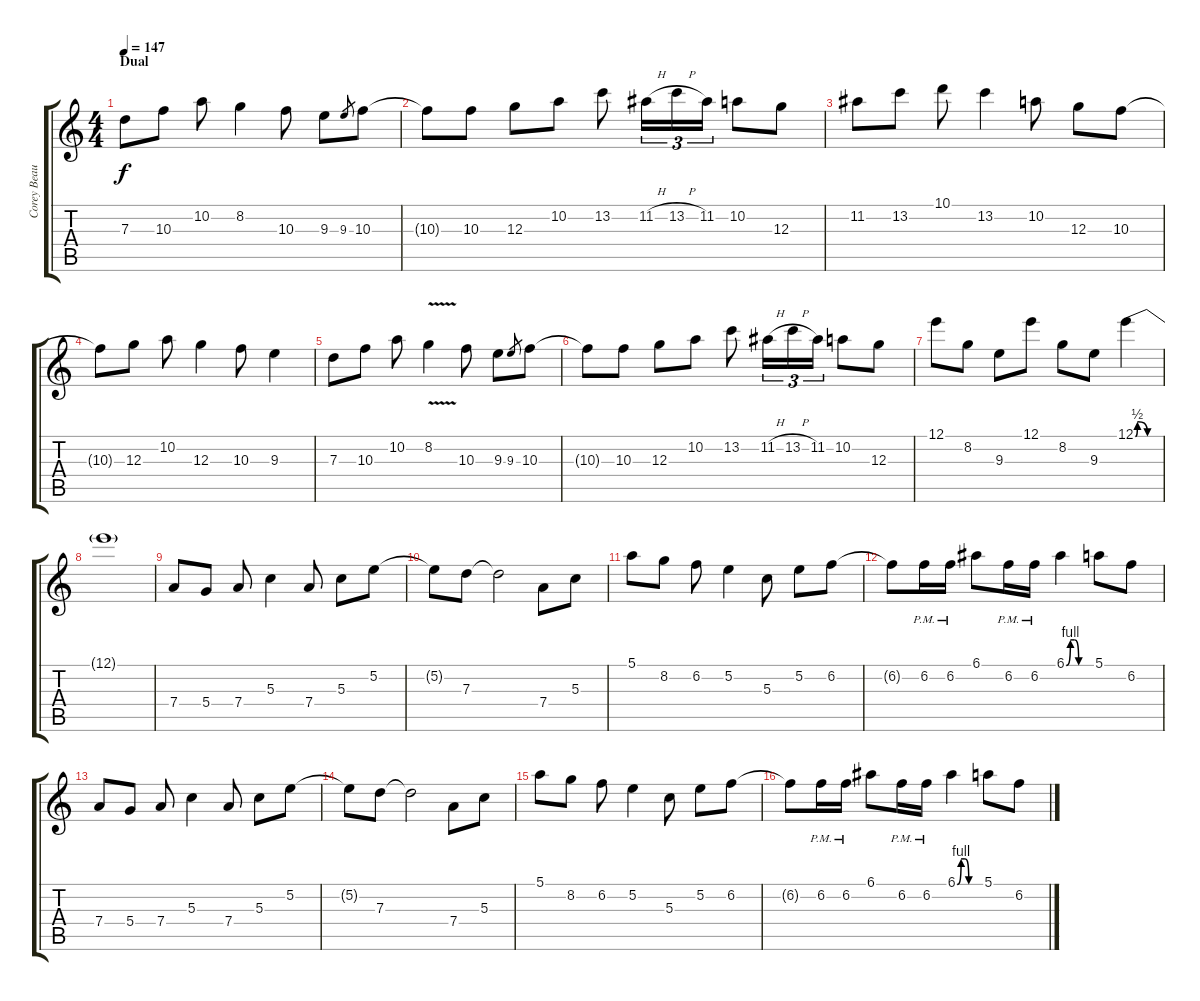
\track ("Corey Beaulieu" "Corey Beau") {instrument distortionguitar}
\staff {score tabs}
\tuning (E4 B3 G3 D3 A2 D2) {hide}
\ts (4 4)
\section ("" "Dual")
\tempo 147
\clef g2
\ks c
7.3.8{dy f} 10.3.8 10.2.8 8.2.4 10.3.8 9.3.8 9.3.8{gr} 10.3.8 |
10.3{t}.8 10.3.8 12.3.8 10.2.8 13.2.8 11.2{h}.16{tu (3 2)} 13.2{h}.16{tu (3 2)} 11.2.16{tu (3 2)} 10.2.8 12.3.8 |
11.2.8 13.2.8 10.1.8 13.2.4 10.2.8 12.3.8 10.3.8 |
10.3{t}.8 12.3.8 10.2.8 12.3.4 10.3.8 9.3.4 |
7.3.8 10.3.8 10.2.8 8.2{v}.4 10.3.8 9.3.8 9.3.8{gr} 10.3.8 |
10.3{t}.8 10.3.8 12.3.8 10.2.8 13.2.8 11.2{h}.16{tu (3 2)} 13.2{h}.16{tu (3 2)} 11.2.16{tu (3 2)} 10.2.8 12.3.8 |
12.1.8 8.2.8 9.3.8 12.1.8 8.2.8 9.3.8 12.1{be (custom 0 0 5 2 30 0 60 0)}.4 |
12.1{t}.1 |
7.4.8 5.4.8 7.4.8 5.3.4 7.4.8 5.3.8 5.2.8 |
5.2{t}.8 7.3.8 7.3{t}.2 7.4.8 5.3.8 |
5.1.8 8.2.8 6.2.8 5.2.4 5.3.8 5.2.8 6.2.8 |
6.2{t}.8 6.2{pm}.16 6.2{pm}.16 6.1.8 6.2{pm}.16 6.2{pm}.16 6.1{be (custom 0 0 10 4 20 4 30 0 60 0)}.4 5.1.8 6.2.8 |
7.4.8 5.4.8 7.4.8 5.3.4 7.4.8 5.3.8 5.2.8 |
5.2{t}.8 7.3.8 7.3{t}.2 7.4.8 5.3.8 |
5.1.8 8.2.8 6.2.8 5.2.4 5.3.8 5.2.8 6.2.8 |
6.2{t}.8 6.2{pm}.16 6.2{pm}.16 6.1.8 6.2{pm}.16 6.2{pm}.16 6.1{be (custom 0 0 10 4 20 4 30 0 60 0)}.4 5.1.8 6.2.8
